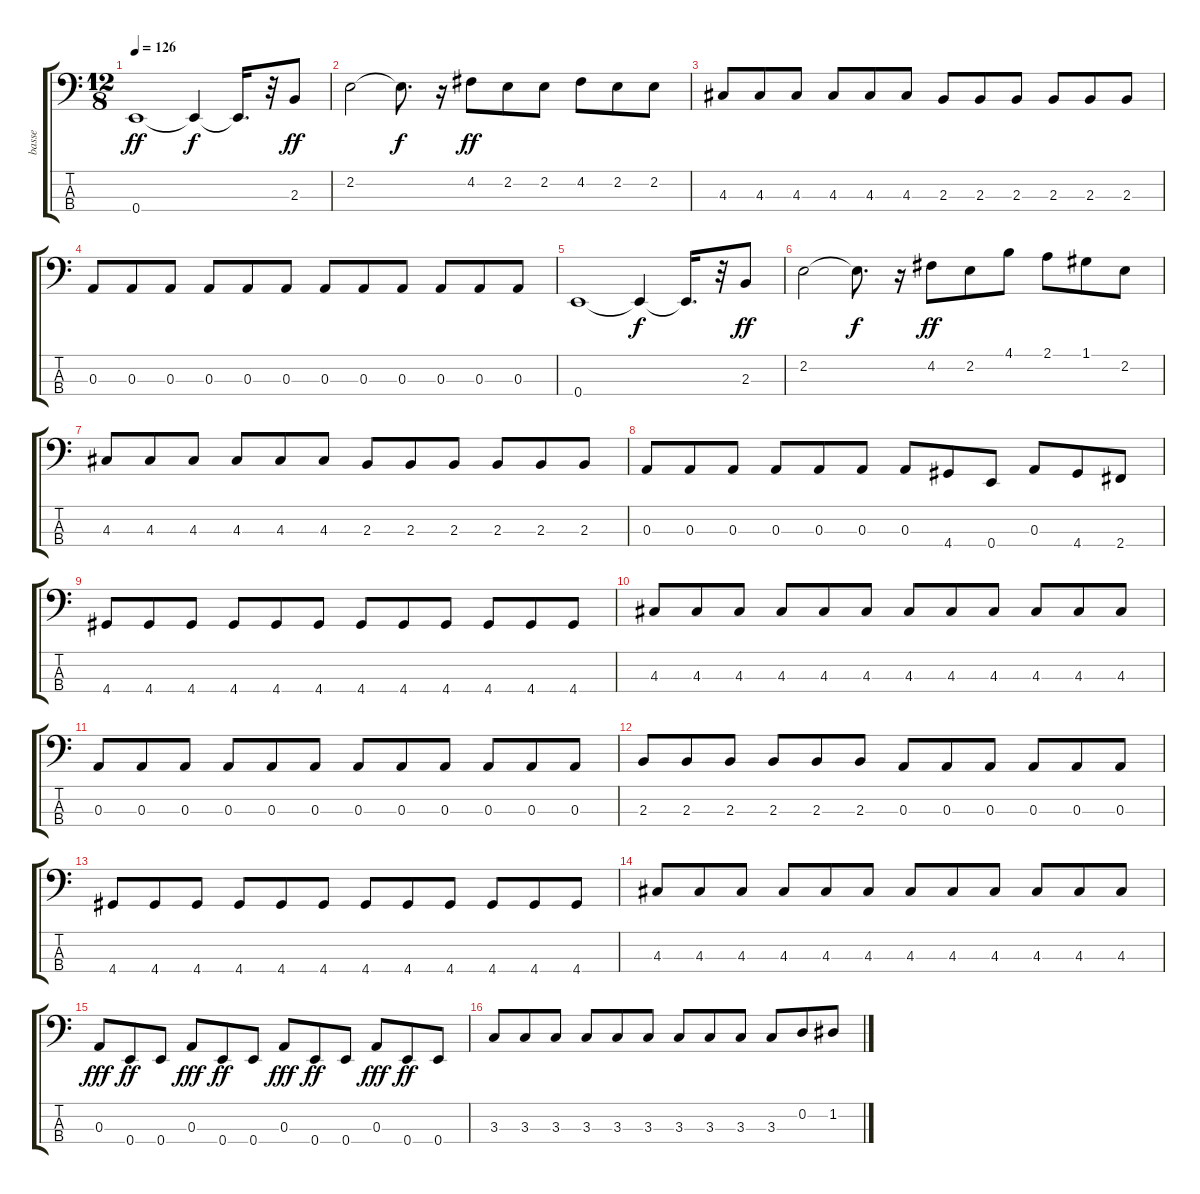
\track ("basse" "basse") {instrument electricbassfinger}
\staff {score tabs}
\tuning (G2 D2 A1 E1) {hide}
\ts (12 8)
\tempo 126
\clef f4
\ks c
0.4.1{dy ff} 0.4{t}.4{dy f} 0.4{t}.16{d} r.32 2.3.8{dy ff} |
2.2.2 2.2{t}.8{d dy f} r.16 4.2.8{dy ff} 2.2.8 2.2.8 4.2.8 2.2.8 2.2.8 |
4.3.8 4.3.8 4.3.8 4.3.8 4.3.8 4.3.8 2.3.8 2.3.8 2.3.8 2.3.8 2.3.8 2.3.8 |
0.3.8 0.3.8 0.3.8 0.3.8 0.3.8 0.3.8 0.3.8 0.3.8 0.3.8 0.3.8 0.3.8 0.3.8 |
0.4.1 0.4{t}.4{dy f} 0.4{t}.16{d} r.32 2.3.8{dy ff} |
2.2.2 2.2{t}.8{d dy f} r.16 4.2.8{dy ff} 2.2.8 4.1.8 2.1.8 1.1.8 2.2.8 |
4.3.8 4.3.8 4.3.8 4.3.8 4.3.8 4.3.8 2.3.8 2.3.8 2.3.8 2.3.8 2.3.8 2.3.8 |
0.3.8 0.3.8 0.3.8 0.3.8 0.3.8 0.3.8 0.3.8 4.4.8 0.4.8 0.3.8 4.4.8 2.4.8 |
4.4.8 4.4.8 4.4.8 4.4.8 4.4.8 4.4.8 4.4.8 4.4.8 4.4.8 4.4.8 4.4.8 4.4.8 |
4.3.8 4.3.8 4.3.8 4.3.8 4.3.8 4.3.8 4.3.8 4.3.8 4.3.8 4.3.8 4.3.8 4.3.8 |
0.3.8 0.3.8 0.3.8 0.3.8 0.3.8 0.3.8 0.3.8 0.3.8 0.3.8 0.3.8 0.3.8 0.3.8 |
2.3.8 2.3.8 2.3.8 2.3.8 2.3.8 2.3.8 0.3.8 0.3.8 0.3.8 0.3.8 0.3.8 0.3.8 |
4.4.8 4.4.8 4.4.8 4.4.8 4.4.8 4.4.8 4.4.8 4.4.8 4.4.8 4.4.8 4.4.8 4.4.8 |
4.3.8 4.3.8 4.3.8 4.3.8 4.3.8 4.3.8 4.3.8 4.3.8 4.3.8 4.3.8 4.3.8 4.3.8 |
0.3.8{dy fff} 0.4.8{dy ff} 0.4.8 0.3.8{dy fff} 0.4.8{dy ff} 0.4.8 0.3.8{dy fff} 0.4.8{dy ff} 0.4.8 0.3.8{dy fff} 0.4.8{dy ff} 0.4.8 |
3.3.8 3.3.8 3.3.8 3.3.8 3.3.8 3.3.8 3.3.8 3.3.8 3.3.8 3.3.8 0.2.8 1.2.8
